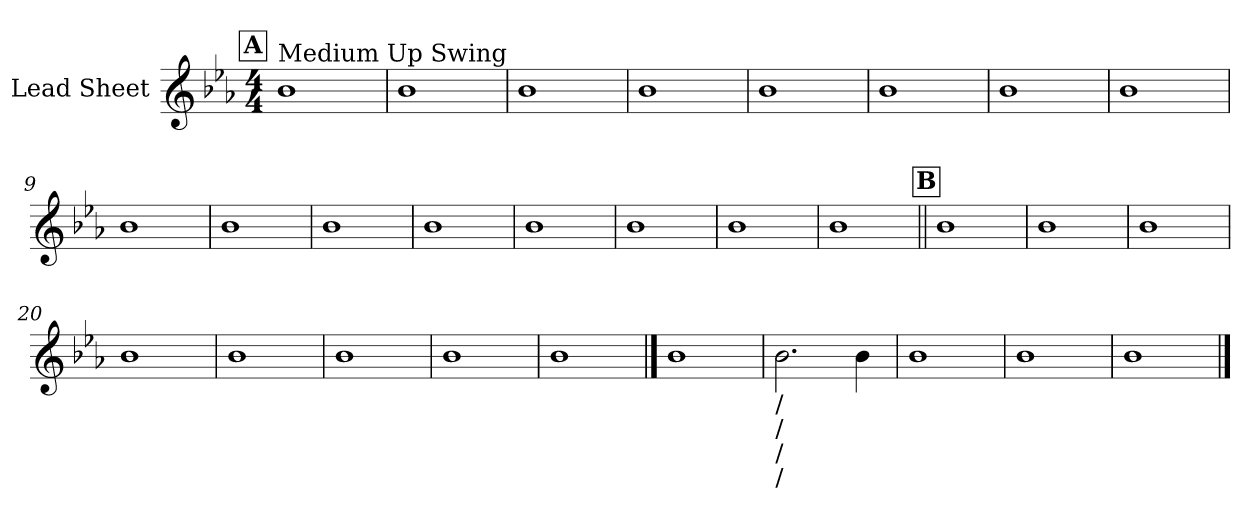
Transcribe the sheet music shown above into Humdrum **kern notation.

**kern
*part1
*staff1
*I"Lead Sheet
*clefG2
*k[b-e-a-]
*c:
*M4/4
!!LO:REH:place=s1:a:fs=14:t=A
=1
!LO:TX:a:t=Medium Up Swing
1b-
=2
1b-
=3
1b-
=4
1b-
!!LO:LB:g=z
=5
1b-
=6
1b-
=7
1b-
=8
1b-
!!LO:LB:g=z
=9
1b-
=10
1b-
=11
1b-
=12
1b-
!!LO:LB:g=z
=13
1b-
=14
1b-
=15
1b-
=16
1b-
!!LO:LB:g=z
!!LO:REH:place=s1:a:fs=14:t=B
=17||
1b-
=18
1b-
=19
1b-
=20
1b-
!!LO:LB:g=z
=21
1b-
=22
1b-
=23
1b-
=24
1b-
!!LO:LB:g=z
==25
1b-
=26
!LO:TX:b:t=/
!LO:TX:b:t=/
!LO:TX:b:t=/
!LO:TX:b:t=/
2.b-\
4b-\
=27
1b-
=28
1b-
!!LO:LB:g=z
=29
1b-
==
*-
